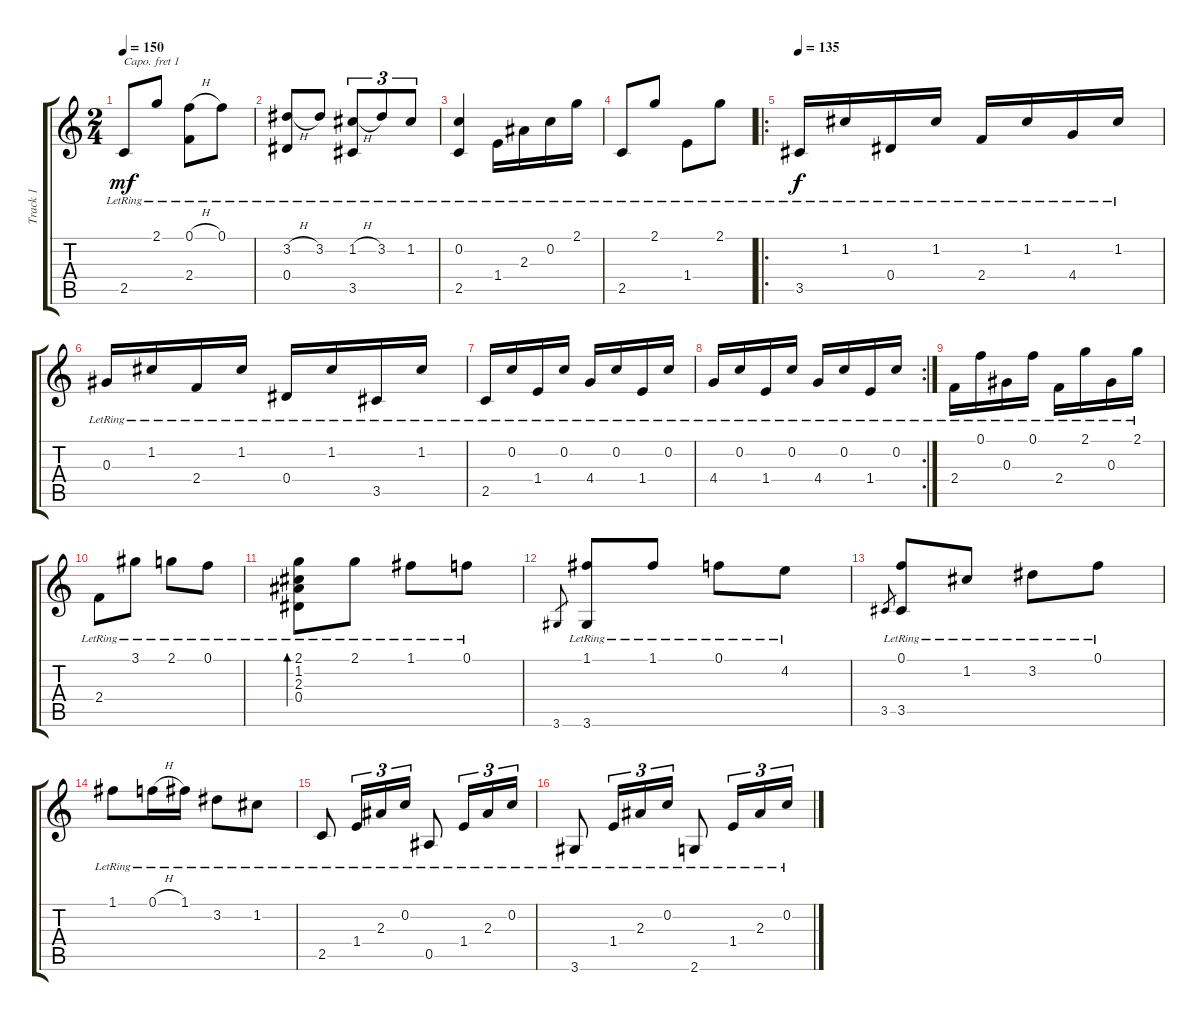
\track ("Track 1" "Track 1") {instrument acousticguitarnylon}
\staff {score tabs}
\capo 1
\tuning (E4 B3 G3 D3 A2 E2) {hide}
\ts (2 4)
\tempo 150
\clef g2
\ks c
2.5{lr}.8{dy mf} 2.1{lr}.8 (0.1{h lr} 2.4{lr}).8 0.1{lr}.8 |
(3.2{h lr} 0.4{lr}).8 3.2{lr}.8 (1.2{h lr} 3.5{lr}).8{tu (3 2)} 3.2{lr}.8{tu (3 2)} 1.2{lr}.8{tu (3 2)} |
(0.2{lr} 2.5{lr}).4 1.4{lr}.16 2.3{lr}.16 0.2{lr}.16 2.1{lr}.16 |
2.5{lr}.8 2.1{lr}.8 1.4{lr}.8 2.1{lr}.8 |
\ro
\tempo 135
3.5{lr}.16{dy f} 1.2{lr}.16 0.4{lr}.16 1.2{lr}.16 2.4{lr}.16 1.2{lr}.16 4.4{lr}.16 1.2{lr}.16 |
0.3{lr}.16 1.2{lr}.16 2.4{lr}.16 1.2{lr}.16 0.4{lr}.16 1.2{lr}.16 3.5{lr}.16 1.2{lr}.16 |
2.5{lr}.16 0.2{lr}.16 1.4{lr}.16 0.2{lr}.16 4.4{lr}.16 0.2{lr}.16 1.4{lr}.16 0.2{lr}.16 |
\rc 2
4.4{lr}.16 0.2{lr}.16 1.4{lr}.16 0.2{lr}.16 4.4{lr}.16 0.2{lr}.16 1.4{lr}.16 0.2{lr}.16 |
2.4{lr}.16 0.1{lr}.16 0.3{lr}.16 0.1{lr}.16 2.4{lr}.16 2.1{lr}.16 0.3{lr}.16 2.1{lr}.16 |
2.4{lr}.8 3.1{lr}.8 2.1{lr}.8 0.1{lr}.8 |
(2.1{lr} 1.2{lr} 2.3{lr} 0.4{lr}).8{bd 120} 2.1{lr}.8 1.1{lr}.8 0.1{lr}.8 |
3.6.8{gr} (1.1{lr} 3.6{lr}).8 1.1{lr}.8 0.1{lr}.8 4.2{lr}.8 |
3.5.8{gr} (0.1{lr} 3.5{lr}).8 1.2{lr}.8 3.2{lr}.8 0.1{lr}.8 |
1.1{lr}.8 0.1{h lr}.16 1.1{lr}.16 3.2{lr}.8 1.2{lr}.8 |
2.5{lr}.8 1.4{lr}.16{tu (3 2)} 2.3{lr}.16{tu (3 2)} 0.2{lr}.16{tu (3 2)} 0.5{lr}.8 1.4{lr}.16{tu (3 2)} 2.3{lr}.16{tu (3 2)} 0.2{lr}.16{tu (3 2)} |
3.6{lr}.8 1.4{lr}.16{tu (3 2)} 2.3{lr}.16{tu (3 2)} 0.2{lr}.16{tu (3 2)} 2.6{lr}.8 1.4{lr}.16{tu (3 2)} 2.3{lr}.16{tu (3 2)} 0.2{lr}.16{tu (3 2)}
